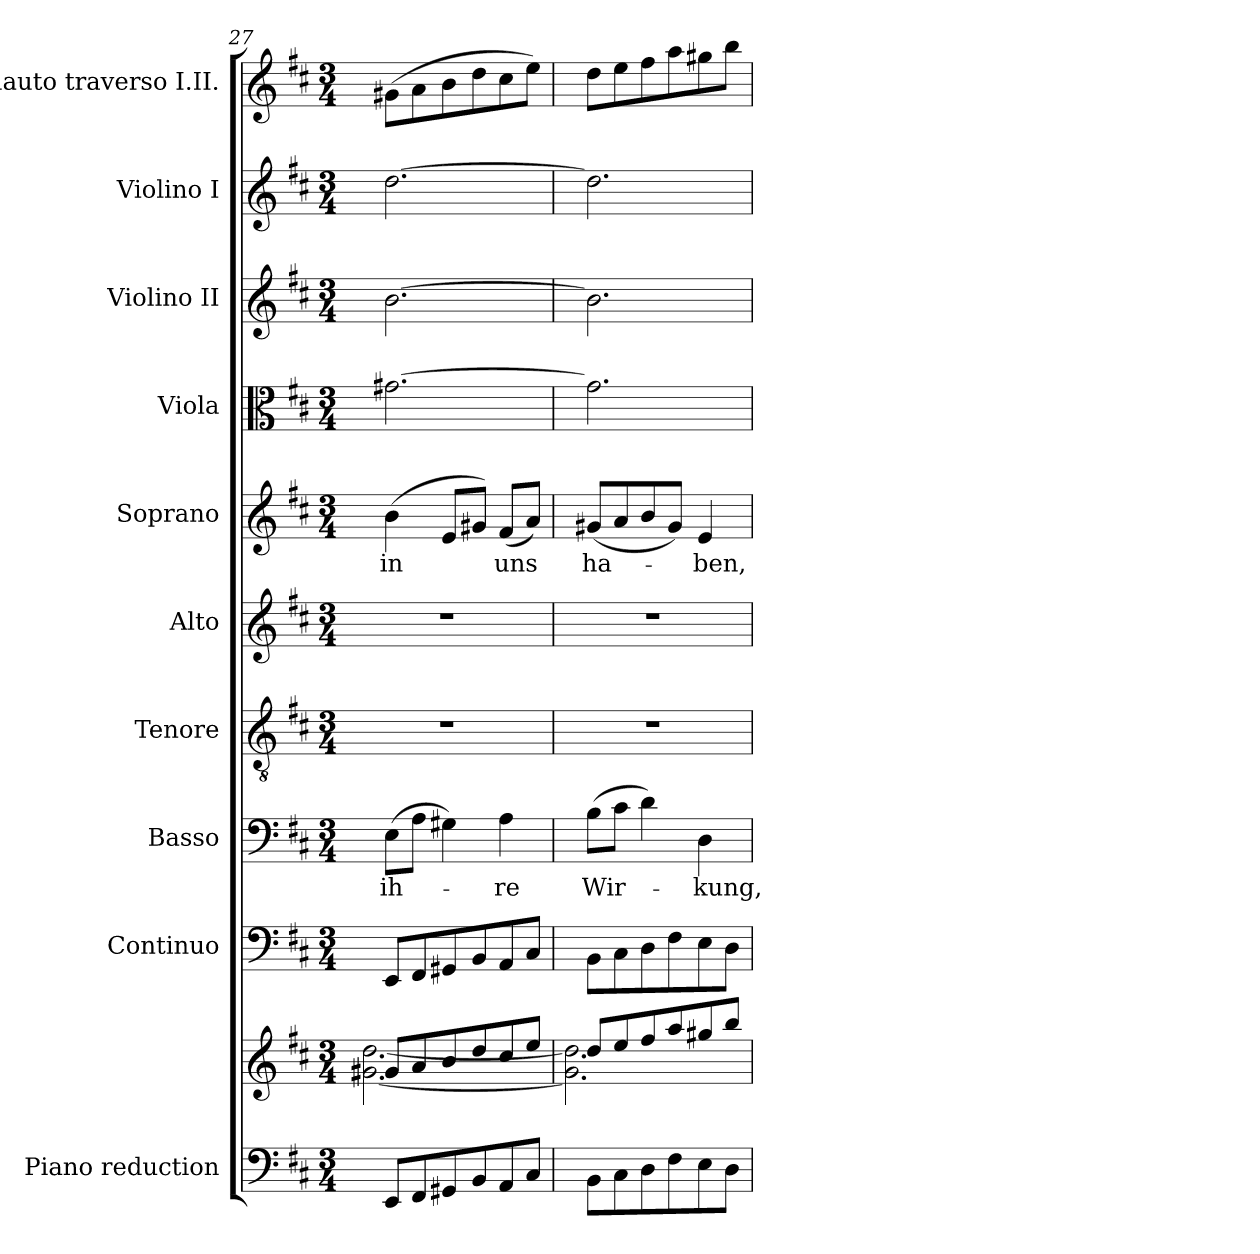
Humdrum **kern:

**kern	**kern	**kern	**kern	**text	**kern	**kern	**kern	**text	**kern	**kern	**kern	**kern
*part10	*part10	*part9	*part8	*part8	*part7	*part6	*part5	*part5	*part4	*part3	*part2	*part1
*staff11	*staff10	*staff9	*staff8	*staff8	*staff7	*staff6	*staff5	*staff5	*staff4	*staff3	*staff2	*staff1
*I"Piano reduction	*	*I"Continuo	*I"Basso	*	*I"Tenore	*I"Alto	*I"Soprano	*	*I"Viola	*I"Violino II	*I"Violino I	*I"Flauto traverso I.II.
*I'Pno	*	*	*	*	*	*	*	*	*I'Vla	*I'Vln	*I'Vln	*I'Fl
*clefF4	*clefG2	*clefF4	*clefF4	*	*clefGv2	*clefG2	*clefG2	*	*clefC3	*clefG2	*clefG2	*clefG2
*k[f#c#]	*k[f#c#]	*k[f#c#]	*k[f#c#]	*	*k[f#c#]	*k[f#c#]	*k[f#c#]	*	*k[f#c#]	*k[f#c#]	*k[f#c#]	*k[f#c#]
*M3/4	*M3/4	*M3/4	*M3/4	*	*M3/4	*M3/4	*M3/4	*	*M3/4	*M3/4	*M3/4	*M3/4
=27	=27	=27	=27	=27	=27	=27	=27	=27	=27	=27	=27	=27
*	*^	*	*	*	*	*	*	*	*	*	*	*
!	!	!	!	!	!LO:LY:b	!	!	!	!LO:LY:b	!	!	!	!
8EE/L	8g#X/L	[2.g#\ [2.dd\	8EE/L	(>8E\L	ih-	2.r	2.r	(>4b\	in	[2.g#X\	[2.b\	[2.dd\	(>8g#X\L
8FF#/	8a/	.	8FF#/	8A\J	.	.	.	.	.	.	.	.	8a\
8GG#X/	8b/	.	8GG#X/	4G#X\)	.	.	.	8e/L	.	.	.	.	8b\
8BB/	8dd/	.	8BB/	.	.	.	.	8g#X/J)	.	.	.	.	8dd\
!	!	!	!	!	!LO:LY:b	!	!	!	!LO:LY:b	!	!	!	!
8AA/	8cc#/	.	8AA/	4A\	-re	.	.	(<8f#/L	uns	.	.	.	8cc#\
8C#/J	8ee/J	.	8C#/J	.	.	.	.	8a/J)	.	.	.	.	8ee\J)
=28	=28	=28	=28	=28	=28	=28	=28	=28	=28	=28	=28	=28	=28
!	!	!	!	!	!LO:LY:b	!	!	!	!LO:LY:b	!	!	!	!
8BB\L	8dd/L	2.g#\] 2.dd\]	8BB\L	(>8B\L	Wir-	2.r	2.r	(<8g#X/L	ha-	2.g#\]	2.b\]	2.dd\]	8dd\L
8C#\	8ee/	.	8C#\	8c#\J	.	.	.	8a/	.	.	.	.	8ee\
8D\	8ff#/	.	8D\	4d\)	.	.	.	8b/	.	.	.	.	8ff#\
8F#\	8aa/	.	8F#\	.	.	.	.	8g#/J)	.	.	.	.	8aa\
!	!	!	!	!	!LO:LY:b	!	!	!	!LO:LY:b	!	!	!	!
8E\	8gg#X/	.	8E\	4D\	-kung,	.	.	4e/	-ben,	.	.	.	8gg#X\
8D\J	8bb/J	.	8D\J	.	.	.	.	.	.	.	.	.	8bb\J
*	*v	*v	*	*	*	*	*	*	*	*	*	*	*
=	=	=	=	=	=	=	=	=	=	=	=	=
*-	*-	*-	*-	*-	*-	*-	*-	*-	*-	*-	*-	*-
